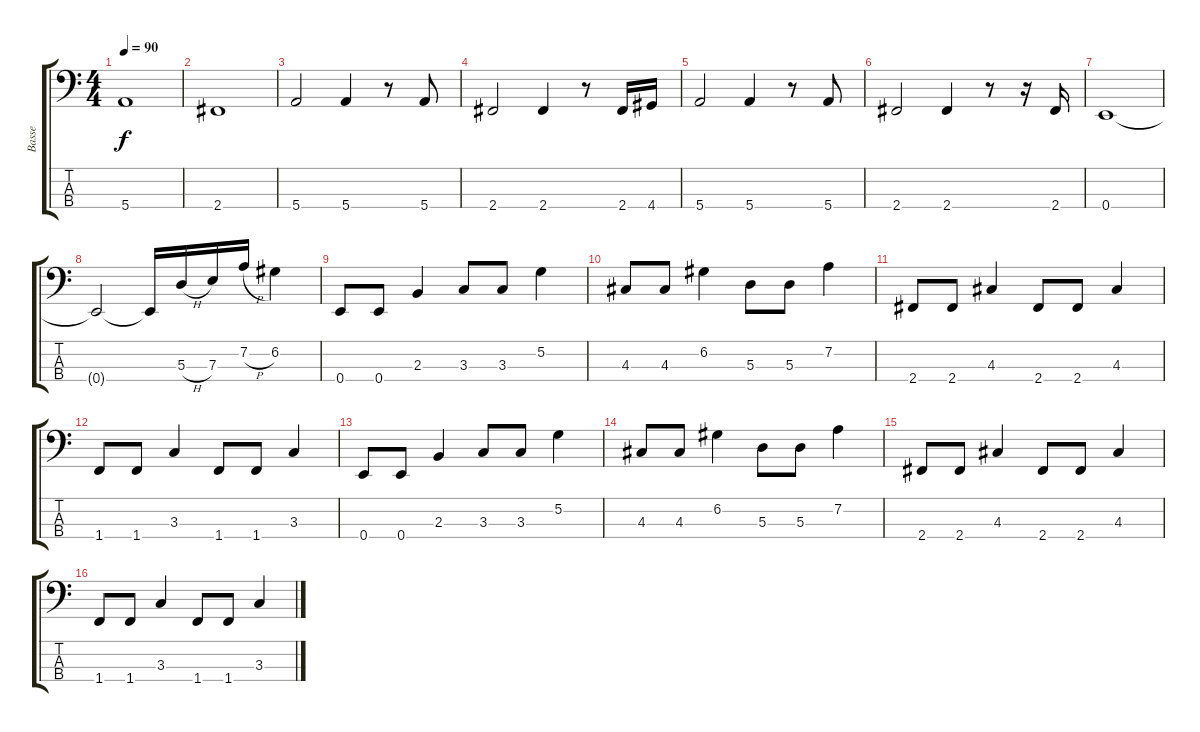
\track ("Basse" "Basse") {instrument electricbasspick}
\staff {score tabs}
\tuning (G2 D2 A1 E1) {hide}
\ts (4 4)
\tempo 90
\clef f4
\ks c
5.4.1{dy f} |
2.4.1 |
5.4.2 5.4.4 r.8 5.4.8 |
2.4.2 2.4.4 r.8 2.4.16 4.4.16 |
5.4.2 5.4.4 r.8 5.4.8 |
2.4.2 2.4.4 r.8 r.16 2.4.16 |
0.4.1 |
0.4{t}.2 0.4{t}.16 5.3{h}.16 7.3.16 7.2{h}.16 6.2.4 |
0.4.8 0.4.8 2.3.4 3.3.8 3.3.8 5.2.4 |
4.3.8 4.3.8 6.2.4 5.3.8 5.3.8 7.2.4 |
2.4.8 2.4.8 4.3.4 2.4.8 2.4.8 4.3.4 |
1.4.8 1.4.8 3.3.4 1.4.8 1.4.8 3.3.4 |
0.4.8 0.4.8 2.3.4 3.3.8 3.3.8 5.2.4 |
4.3.8 4.3.8 6.2.4 5.3.8 5.3.8 7.2.4 |
2.4.8 2.4.8 4.3.4 2.4.8 2.4.8 4.3.4 |
1.4.8 1.4.8 3.3.4 1.4.8 1.4.8 3.3.4
